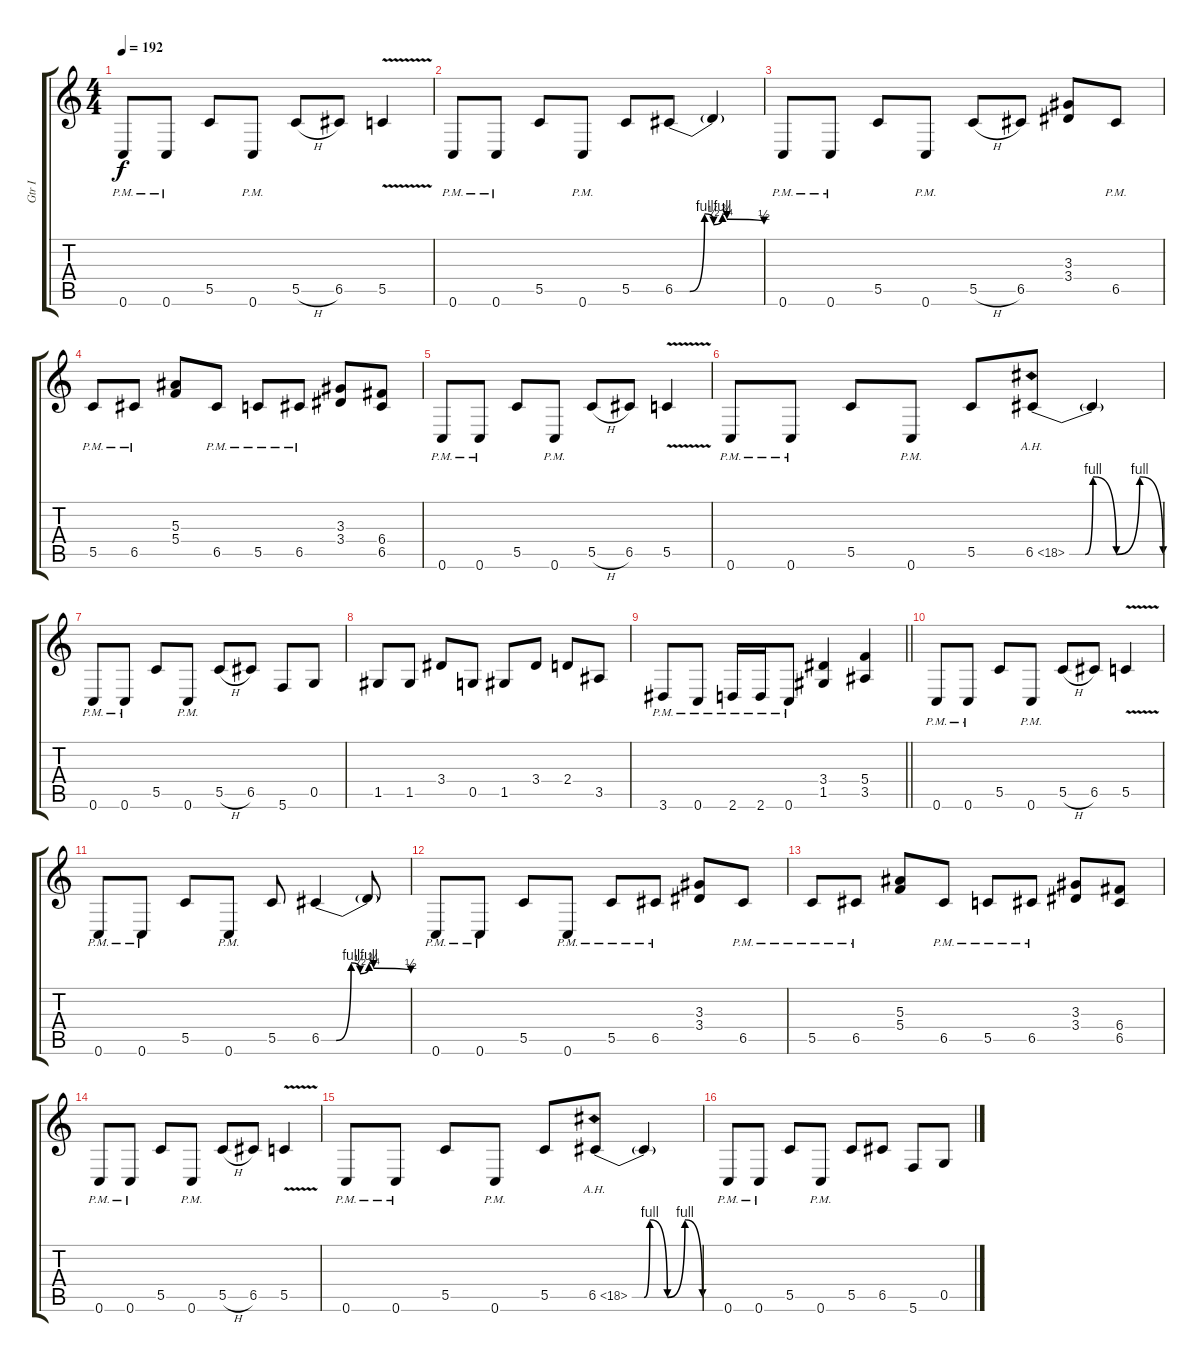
\track ("Gtr I" "Gtr I") {instrument distortionguitar}
\staff {score tabs}
\tuning (D4 A3 F3 C3 G2 C2) {hide}
\ts (4 4)
\tempo 192
\clef g2
\ks c
0.6{pm}.8{dy f instrument distortionguitar} 0.6{pm}.8 5.5.8 0.6{pm}.8 5.5{h}.8 6.5.8 5.5{v}.4 |
0.6{pm}.8 0.6{pm}.8 5.5.8 0.6{pm}.8 5.5.8 6.5{be (custom 0 0 10 0 20 4 26 2 32 4 35 3 60 2)}.8 6.5{t}.4 |
0.6{pm}.8 0.6{pm}.8 5.5.8 0.6{pm}.8 5.5{h}.8 6.5.8 (3.3 3.4).8 6.5{pm}.8 |
5.5{pm}.8 6.5{pm}.8 (5.3 5.4).8 6.5{pm}.8 5.5{pm}.8 6.5{pm}.8 (3.3 3.4).8 (6.4 6.5).8 |
0.6{pm}.8 0.6{pm}.8 5.5.8 0.6{pm}.8 5.5{h}.8 6.5.8 5.5{v}.4 |
0.6{pm}.8 0.6{pm}.8 5.5.8 0.6{pm}.8 5.5.8 6.5{be (custom 0 0 5 0 10 0 15 4 30 0 45 4 60 0) ah 12}.8 6.5{t}.4 |
0.6{pm}.8 0.6{pm}.8 5.5.8 0.6{pm}.8 5.5{h}.8 6.5.8 5.6.8 0.5.8 |
1.5.8 1.5.8 3.4.8 0.5.8 1.5.8 3.4.8 2.4.8 3.5.8 |
\barLineRight lightlight
3.6{pm}.8 0.6{pm}.8 2.6{pm}.16 2.6{pm}.16 0.6{pm}.8 (3.4 1.5).4 (5.4 3.5).4 |
0.6{pm}.8 0.6{pm}.8 5.5.8 0.6{pm}.8 5.5{h}.8 6.5.8 5.5{v}.4 |
0.6{pm}.8 0.6{pm}.8 5.5.8 0.6{pm}.8 5.5.8 6.5{be (custom 0 0 10 0 20 4 26 2 32 4 35 3 60 2)}.4 6.5{t}.8 |
0.6{pm}.8 0.6{pm}.8 5.5.8 0.6{pm}.8 5.5{pm}.8 6.5{pm}.8 (3.3 3.4).8 6.5{pm}.8 |
5.5{pm}.8 6.5{pm}.8 (5.3 5.4).8 6.5{pm}.8 5.5{pm}.8 6.5{pm}.8 (3.3 3.4).8 (6.4 6.5).8 |
0.6{pm}.8 0.6{pm}.8 5.5.8 0.6{pm}.8 5.5{h}.8 6.5.8 5.5{v}.4 |
0.6{pm}.8 0.6{pm}.8 5.5.8 0.6{pm}.8 5.5.8 6.5{be (custom 0 0 5 0 10 0 15 4 30 0 45 4 60 0) ah 12}.8 6.5{t}.4 |
0.6{pm}.8 0.6{pm}.8 5.5.8 0.6{pm}.8 5.5.8 6.5.8 5.6.8 0.5.8
